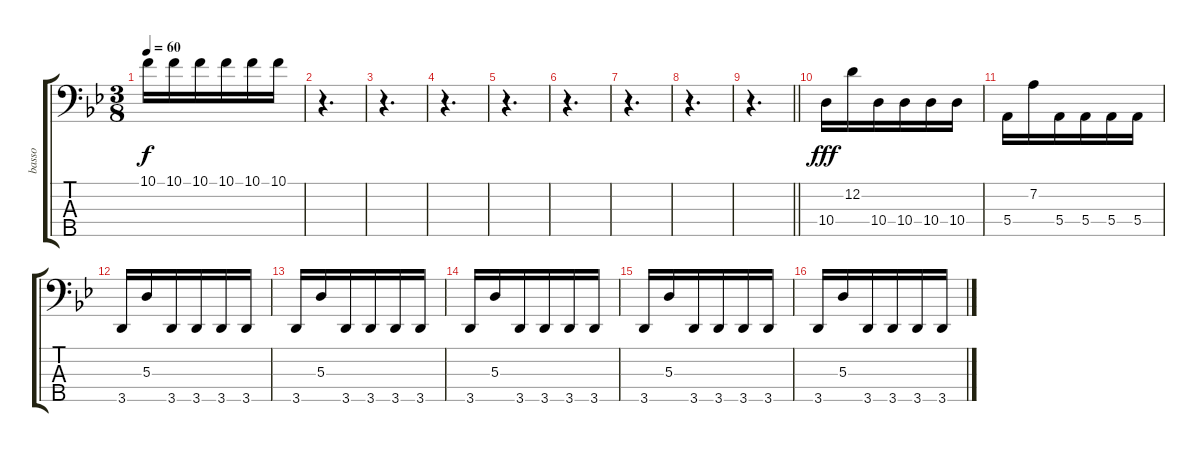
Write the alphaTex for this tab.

\track ("basso" "basso") {instrument electricbassfinger}
\staff {score tabs}
\tuning (G2 D2 A1 E1 B0) {hide}
\ts (3 8)
\tempo 60
\clef f4
\ks bb
10.1.16{dy f} 10.1.16 10.1.16 10.1.16 10.1.16 10.1.16 |
r.4{d} |
r.4{d} |
r.4{d} |
r.4{d} |
r.4{d} |
r.4{d} |
r.4{d} |
\barLineRight lightlight
r.4{d} |
10.4.16{dy fff} 12.2.16 10.4.16 10.4.16 10.4.16 10.4.16 |
5.4.16 7.2.16 5.4.16 5.4.16 5.4.16 5.4.16 |
3.5.16 5.3.16 3.5.16 3.5.16 3.5.16 3.5.16 |
3.5.16 5.3.16 3.5.16 3.5.16 3.5.16 3.5.16 |
3.5.16 5.3.16 3.5.16 3.5.16 3.5.16 3.5.16 |
3.5.16 5.3.16 3.5.16 3.5.16 3.5.16 3.5.16 |
3.5.16 5.3.16 3.5.16 3.5.16 3.5.16 3.5.16
